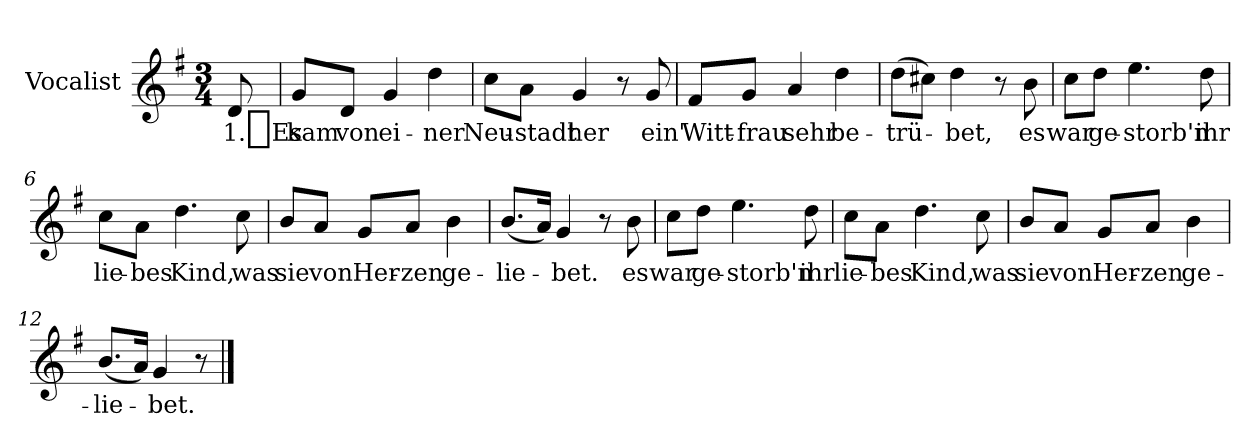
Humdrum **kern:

**kern	**text
*part1	*part1
*staff1	*staff1
*I"Vocalist	*
*k[f#]	*
*G:	*
*M3/4	*
=	=
8d	1._Es
=1	=1
8gL	kam
8dJ	von
4g	ei-
4dd	-ner
=2	=2
8ccL	Neu-
8aJ	-stadt
4g	her
8r	.
8g	ein'
=3	=3
8f#L	Witt-
8gJ	-frau
4a	sehr
4dd	be-
=4	=4
(8ddL	-trü-
8cc#XJ)	.
4dd	-bet,
8r	.
8b	es
=5	=5
8ccL	war
8ddJ	ge-
4.ee	-storb'n
8dd	ihr
=6	=6
8ccL	lie-
8aJ	-bes
4.dd	Kind,
8cc	was
=7	=7
8bL	sie
8aJ	von
8gL	Her-
8aJ	-zen
4b	ge-
=8	=8
(8.bL	-lie-
16aJk)	.
4g	-bet.
8r	.
8b	es
=9	=9
8ccL	war
8ddJ	ge-
4.ee	-storb'n
8dd	ihr
=10	=10
8ccL	lie-
8aJ	-bes
4.dd	Kind,
8cc	was
=11	=11
8bL	sie
8aJ	von
8gL	Her-
8aJ	-zen
4b	ge-
=12	=12
(8.bL	-lie-
16aJk)	.
4g	-bet.
8r	.
==	==
*-	*-
